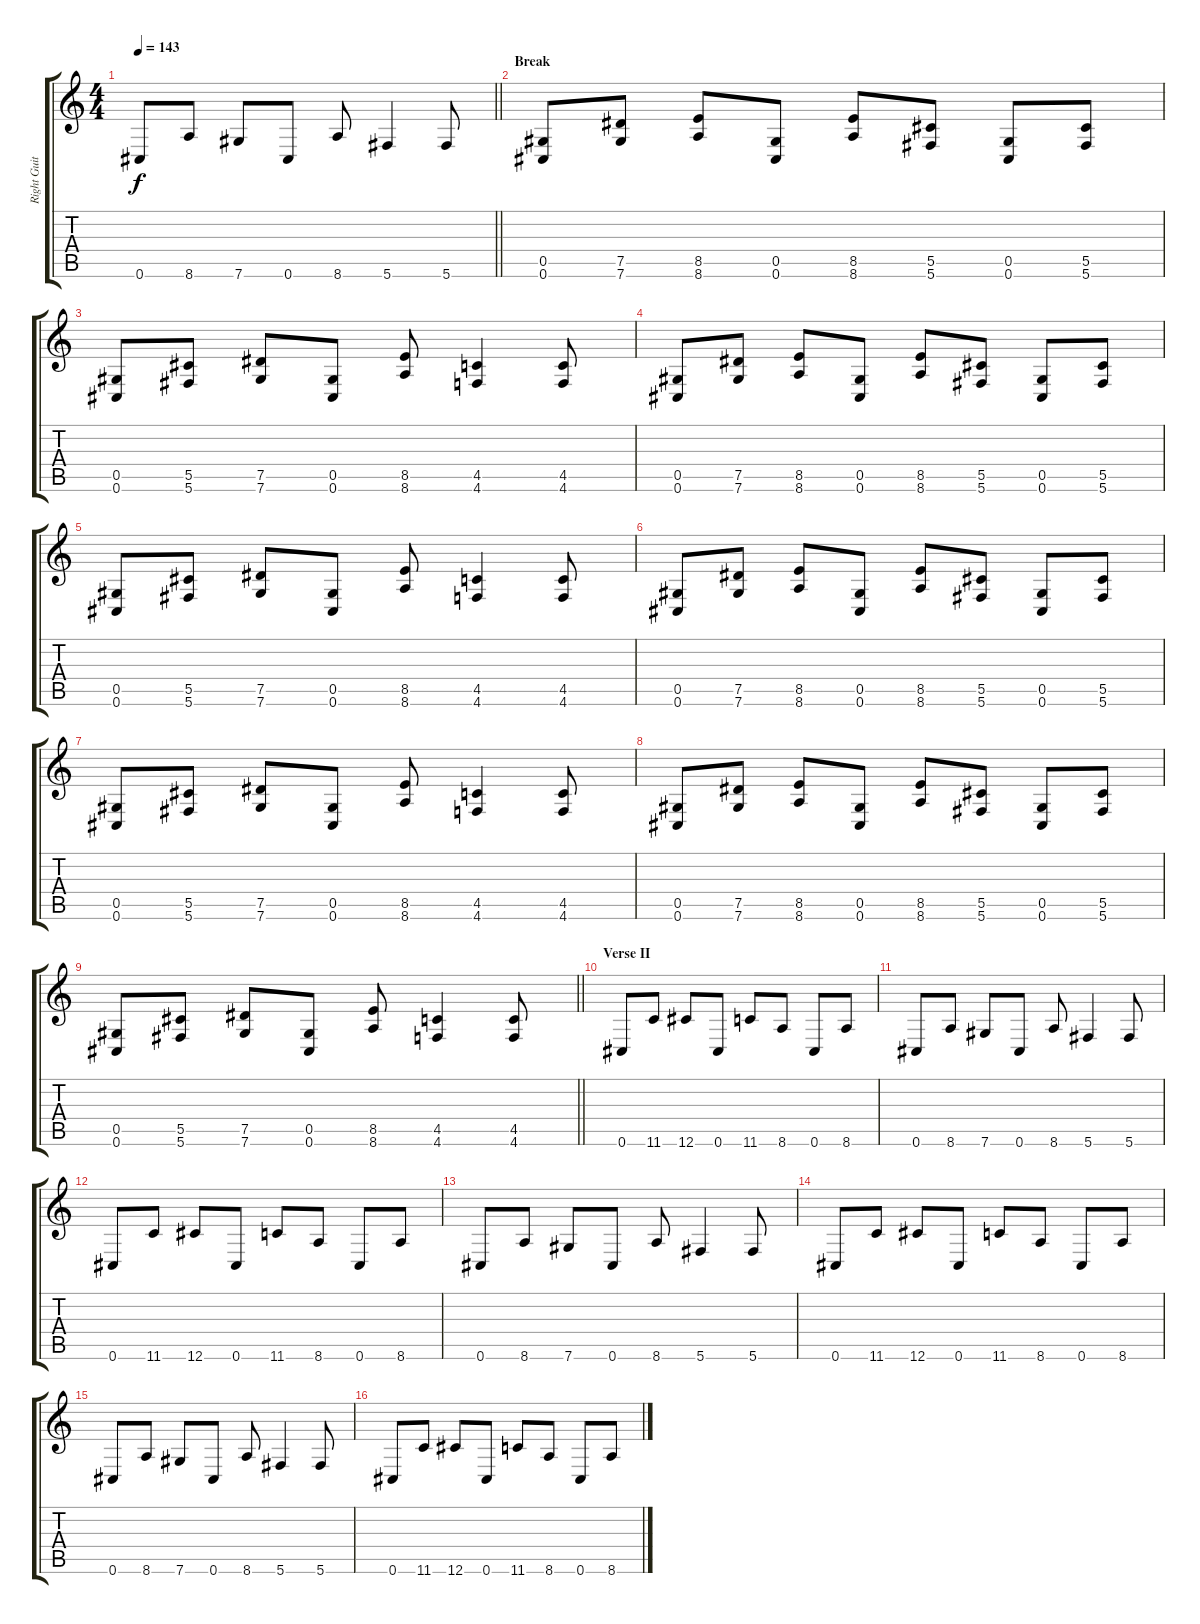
\track ("Right Guitar" "Right Guit") {instrument overdrivenguitar}
\staff {score tabs}
\tuning (Eb4 Bb3 Gb3 Db3 Ab2 Db2) {hide}
\ts (4 4)
\tempo 143
\clef g2
\barLineRight lightlight
\ks c
0.6.8{dy f} 8.6.8 7.6.8 0.6.8 8.6.8 5.6.4 5.6.8 |
\section ("" "Break")
(0.5 0.6).8 (7.5 7.6).8 (8.5 8.6).8 (0.5 0.6).8 (8.5 8.6).8 (5.5 5.6).8 (0.5 0.6).8 (5.5 5.6).8 |
(0.5 0.6).8 (5.5 5.6).8 (7.5 7.6).8 (0.5 0.6).8 (8.5 8.6).8 (4.5 4.6).4 (4.5 4.6).8 |
(0.5 0.6).8 (7.5 7.6).8 (8.5 8.6).8 (0.5 0.6).8 (8.5 8.6).8 (5.5 5.6).8 (0.5 0.6).8 (5.5 5.6).8 |
(0.5 0.6).8 (5.5 5.6).8 (7.5 7.6).8 (0.5 0.6).8 (8.5 8.6).8 (4.5 4.6).4 (4.5 4.6).8 |
(0.5 0.6).8 (7.5 7.6).8 (8.5 8.6).8 (0.5 0.6).8 (8.5 8.6).8 (5.5 5.6).8 (0.5 0.6).8 (5.5 5.6).8 |
(0.5 0.6).8 (5.5 5.6).8 (7.5 7.6).8 (0.5 0.6).8 (8.5 8.6).8 (4.5 4.6).4 (4.5 4.6).8 |
(0.5 0.6).8 (7.5 7.6).8 (8.5 8.6).8 (0.5 0.6).8 (8.5 8.6).8 (5.5 5.6).8 (0.5 0.6).8 (5.5 5.6).8 |
\barLineRight lightlight
(0.5 0.6).8 (5.5 5.6).8 (7.5 7.6).8 (0.5 0.6).8 (8.5 8.6).8 (4.5 4.6).4 (4.5 4.6).8 |
\section ("" "Verse II")
0.6.8 11.6.8 12.6.8 0.6.8 11.6.8 8.6.8 0.6.8 8.6.8 |
0.6.8 8.6.8 7.6.8 0.6.8 8.6.8 5.6.4 5.6.8 |
0.6.8 11.6.8 12.6.8 0.6.8 11.6.8 8.6.8 0.6.8 8.6.8 |
0.6.8 8.6.8 7.6.8 0.6.8 8.6.8 5.6.4 5.6.8 |
0.6.8 11.6.8 12.6.8 0.6.8 11.6.8 8.6.8 0.6.8 8.6.8 |
0.6.8 8.6.8 7.6.8 0.6.8 8.6.8 5.6.4 5.6.8 |
0.6.8 11.6.8 12.6.8 0.6.8 11.6.8 8.6.8 0.6.8 8.6.8
